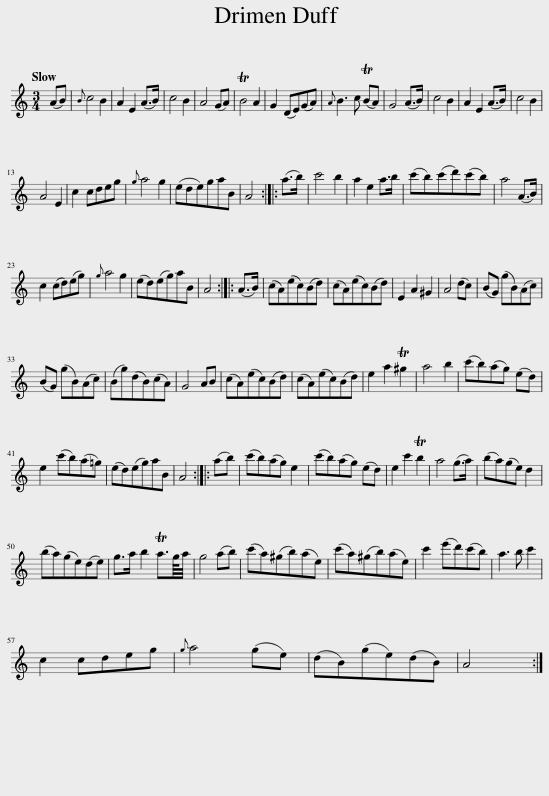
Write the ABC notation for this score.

X:1
L:1/8
Q:1/4=120
M:3/4
I:linebreak $
K:C
V:1 treble
V:1
 (AB) |{B} c4 B2 | A2 E2 (A>B) | c4 B2 | A4 (GA) | %5
 TB4 A2 | G2 (DE)(GA) |{A} B3 c (TBA) | G4 (A>B) | c4 B2 | %10
 A2 E2 (A>B) | c4 B2 |$ A4 E2 | c2 cdeg |{g} a4 g2 | %15
 (ede)gaB | A4 :: (a>b) | c'4 b2 | a2 e2 a>b | %20
 (c'b)(c'd')(c'b) | a4 (A>B) |$ c2 (cd)(eg) |{g} a4 g2 | (ed)(eg)aB | %25
 A4 :: (A>B) | (cA)(ec)(Bd) | (cA)(ec)(Bd) | E2 A2 ^G2 | %30
 A4 (dc) | (BG) (gB)(Ac) |$ (BG) (gB)(Ac) | (Bg)(dB)(cA) | G4 AB | %35
 (cA)(ec)(Bd) | (cA)(ec)(Bd) | e2 a2 T^g2 | a4 b2 | (c'b)(ag) (ed) |$ %40
 e2 (c'b)(a=g) | (ed)(eg)aB | A4 :: (ab) | (c'b)(ag) e2 | %45
 (c'b)(ag) (ed) | e2 c'2 Tb2 | a4 (g>a) | (ba)(ge) d2 |$ (ba)(ge)(de) | %50
 g>a b2 Ta3/2g/8a/4 | g4 (ab) | (c'a)(^gb)(ae) | (c'a)(^gb)(ae) | c'2 (e'd')(c'b) | %55
 a3 b c'2 |$ c2 cdeg |{g} a4 (ge) | (dB)(ge)(dB) | A4 :| %60
